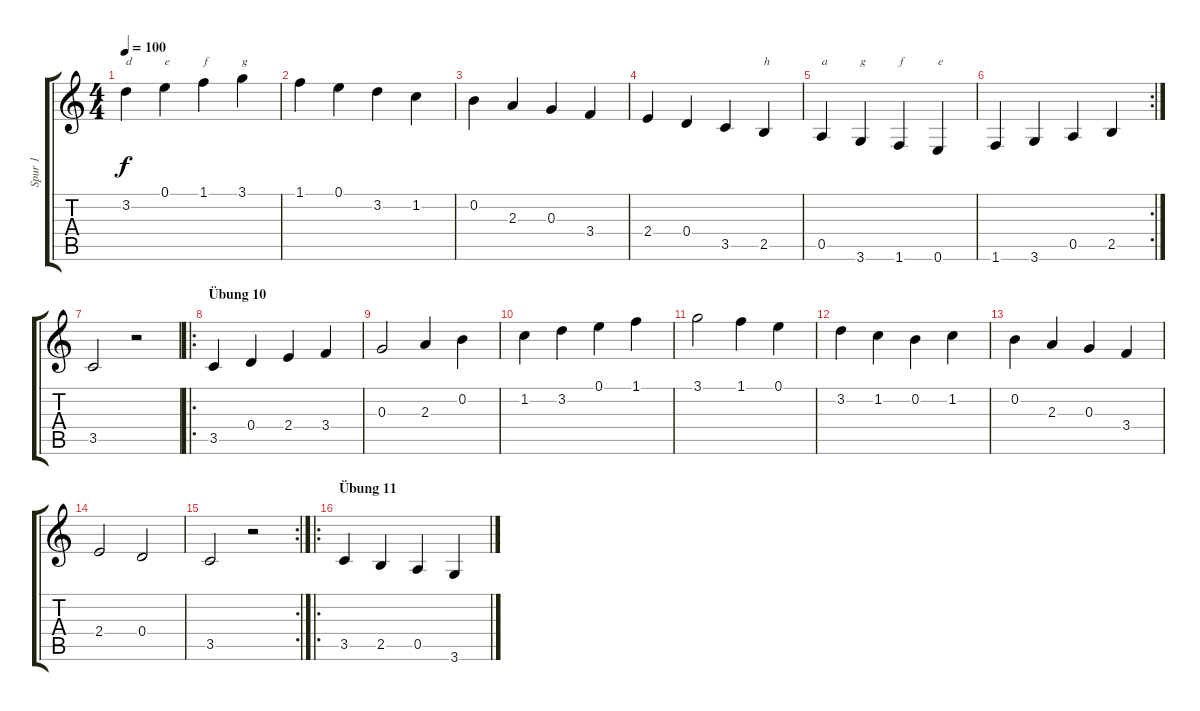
\track ("Spur 1" "Spur 1") {instrument acousticguitarsteel}
\staff {score tabs}
\tuning (E4 B3 G3 D3 A2 E2) {hide}
\ts (4 4)
\tempo 100
\clef g2
\ks c
3.2.4{txt "d" dy f} 0.1.4{txt "e"} 1.1.4{txt "f"} 3.1.4{txt "g"} |
1.1.4 0.1.4 3.2.4 1.2.4 |
0.2.4 2.3.4 0.3.4 3.4.4 |
2.4.4 0.4.4 3.5.4 2.5.4{txt "h"} |
0.5.4{txt "a"} 3.6.4{txt "g"} 1.6.4{txt "f"} 0.6.4{txt "e"} |
\rc 2
1.6.4 3.6.4 0.5.4 2.5.4 |
3.5.2 r.2 |
\ro
\section ("" "Übung 10")
3.5.4 0.4.4 2.4.4 3.4.4 |
0.3.2 2.3.4 0.2.4 |
1.2.4 3.2.4 0.1.4 1.1.4 |
3.1.2 1.1.4 0.1.4 |
3.2.4 1.2.4 0.2.4 1.2.4 |
0.2.4 2.3.4 0.3.4 3.4.4 |
2.4.2 0.4.2 |
\rc 2
3.5.2 r.2 |
\ro
\section ("" "Übung 11")
3.5.4 2.5.4 0.5.4 3.6.4
